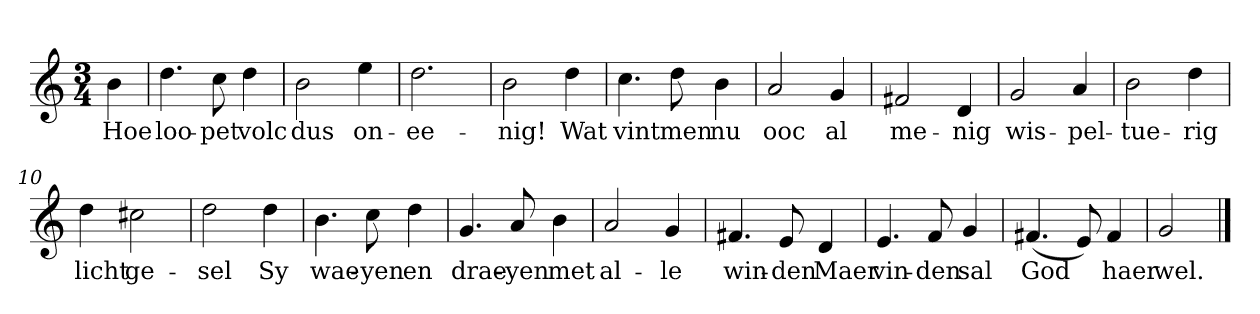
**kern	**text
*part1	*part1
*staff1	*staff1
*clefG2	*
*k[]	*
*C:	*
*M3/4	*
*MM120	*
=	=
4b	Hoe
=1	=1
4.dd	loo-
8cc	-pet
4dd	volc
=2	=2
2b	dus
4ee	on-
=3	=3
2.dd	-ee-
=4	=4
2b	-nig!
4dd	Wat
=5	=5
4.cc	vint
8dd	men
4b	nu
=6	=6
2a	ooc
4g	al
=7	=7
2f#X	me-
4d	-nig
=8	=8
2g	wis-
4a	-pel-
=9	=9
2b	-tue-
4dd	-rig
=10	=10
4dd	licht
2cc#X	ge-
=11	=11
2dd	-sel
4dd	Sy
=12	=12
4.b	wae-
8cc	-yen
4dd	en
=13	=13
4.g	drae-
8a	-yen
4b	met
=14	=14
2a	al-
4g	-le
=15	=15
4.f#X	win-
8e	-den
4d	Maer
=16	=16
4.e	vin-
8f	-den
4g	sal
=17	=17
(4.f#X	God
8e)	.
4f#	haer
=18	=18
2g	wel.
==	==
*-	*-
